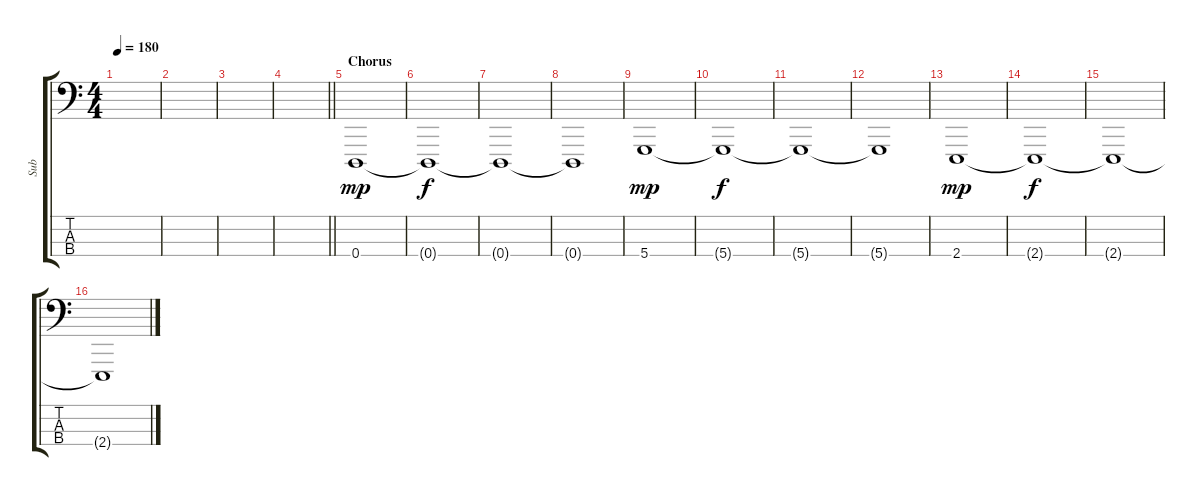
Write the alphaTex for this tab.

\track (" Sub" " Sub") {instrument lead1square}
\staff {score tabs}
\tuning (G2 D2 A1 D1) {hide}
\ts (4 4)
\tempo 180
\clef f4
\ks c
|
|
|
\barLineRight lightlight
|
\section ("" "Chorus")
0.4.1{dy mp} |
0.4{t}.1{dy f} |
0.4{t}.1 |
0.4{t}.1 |
5.4.1{dy mp} |
5.4{t}.1{dy f} |
5.4{t}.1 |
5.4{t}.1 |
2.4.1{dy mp} |
2.4{t}.1{dy f} |
2.4{t}.1 |
2.4{t}.1
